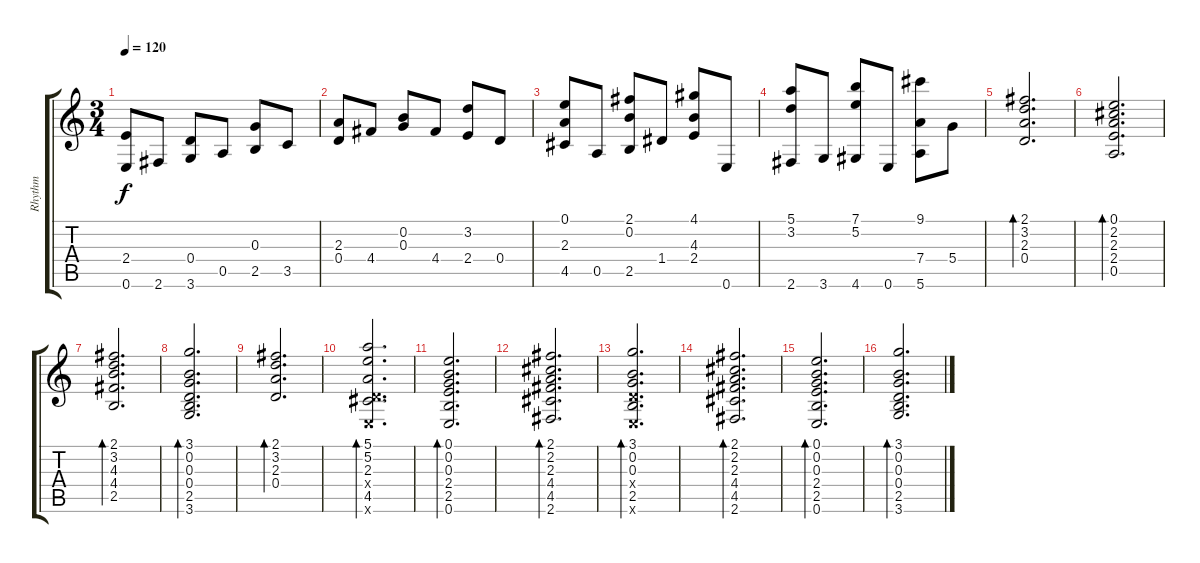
\track ("Rhythm" "Rhythm") {instrument acousticguitarsteel}
\staff {score tabs}
\tuning (E4 B3 G3 D3 A2 E2) {hide}
\ts (3 4)
\tempo 120
\clef g2
\ks c
(2.4 0.6).8{dy f} 2.6.8 (0.4 3.6).8 0.5.8 (0.3 2.5).8 3.5.8 |
(2.3 0.4).8 4.4.8 (0.2 0.3).8 4.4.8 (3.2 2.4).8 0.4.8 |
(0.1 2.3 4.5).8 0.5.8 (2.1 0.2 2.5).8 1.4.8 (4.1 4.3 2.4).8 0.6.8 |
(5.1 3.2 2.6).8 3.6.8 (7.1 5.2 4.6).8 0.6.8 (9.1 7.4 5.6).8 5.4.8 |
(2.1 3.2 2.3 0.4).2{d bd 120} |
(0.1 2.2 2.3 2.4 0.5).2{d bd 120} |
(2.1 3.2 4.3 4.4 2.5).2{d bd 120} |
(3.1 0.2 0.3 0.4 2.5 3.6).2{d bd 120} |
(2.1 3.2 2.3 0.4).2{d bd 120} |
(5.1 5.2 2.3 0.4{x} 4.5 0.6{x}).2{d bd 120} |
(0.1 0.2 0.3 2.4 2.5 0.6).2{d bd 120} |
(2.1 2.2 2.3 4.4 4.5 2.6).2{d bd 120} |
(3.1 0.2 0.3 0.4{x} 2.5 0.6{x}).2{d bd 120} |
(2.1 2.2 2.3 4.4 4.5 2.6).2{d bd 120} |
(0.1 0.2 0.3 2.4 2.5 0.6).2{d bd 120} |
(3.1 0.2 0.3 0.4 2.5 3.6).2{d bd 120}
